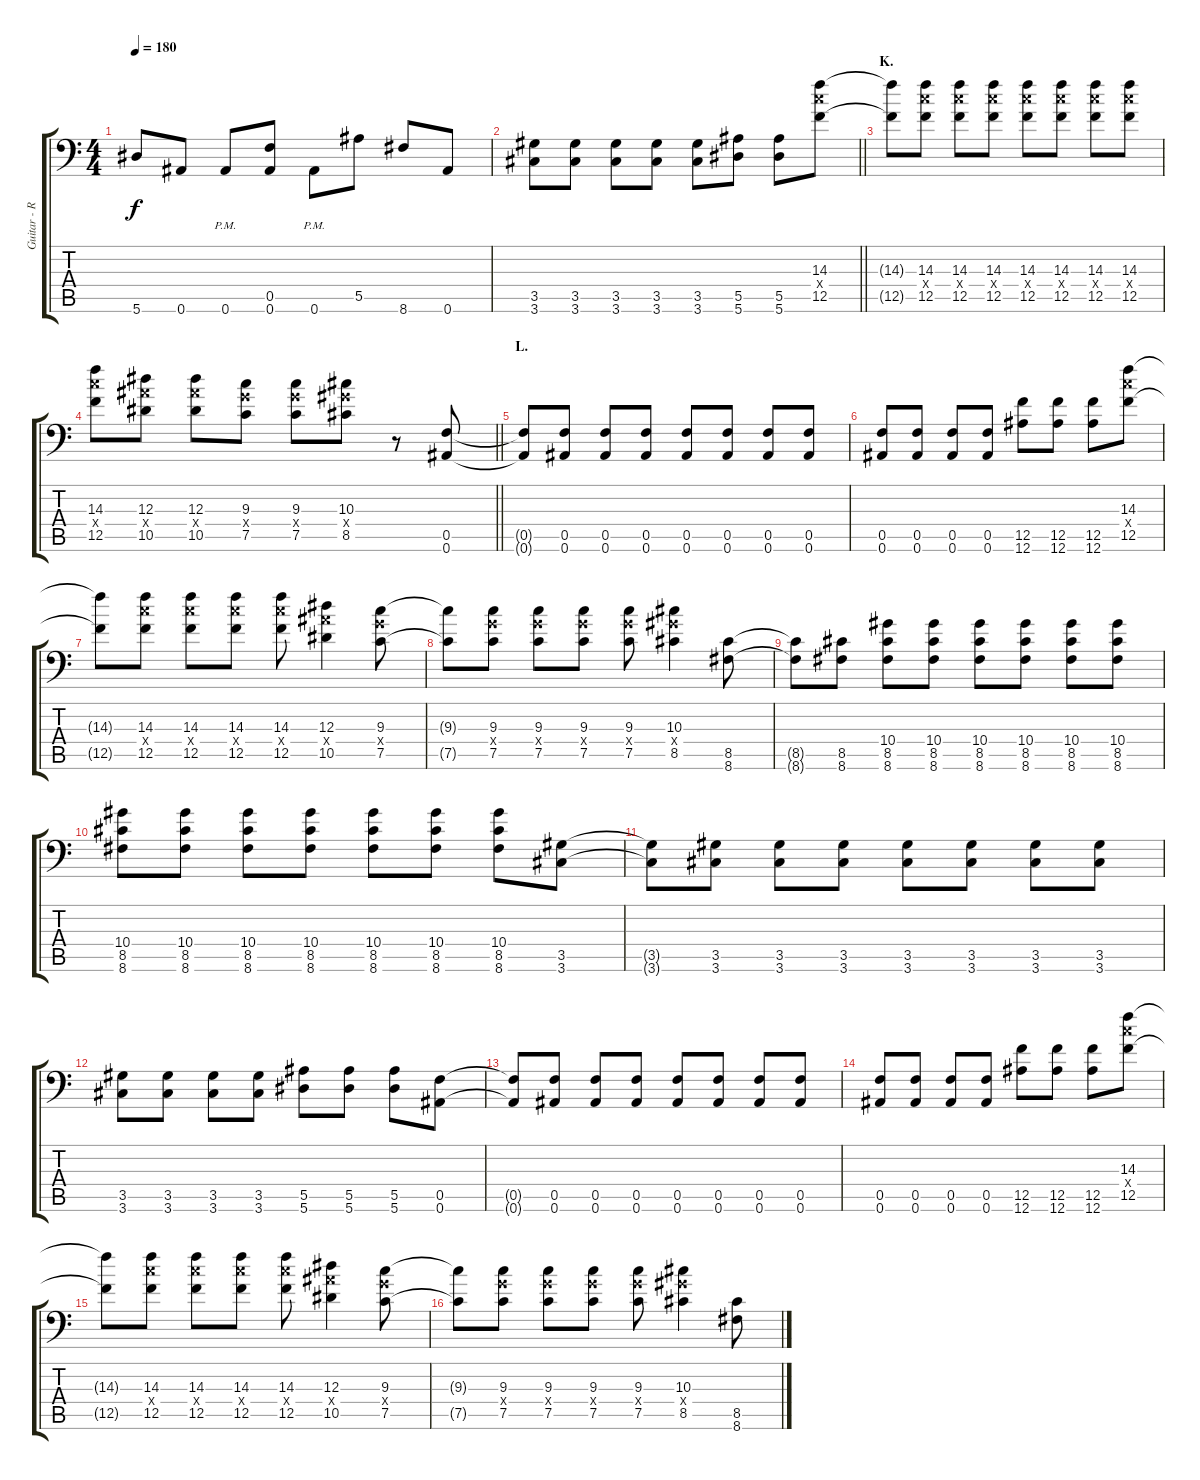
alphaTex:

\track ("Guitar - Right" "Guitar - R") {instrument distortionguitar}
\staff {score tabs}
\tuning (C4 G3 Eb3 Bb2 F2 Bb1) {hide}
\ts (4 4)
\tempo 180
\clef f4
\ks c
5.6.8{dy f} 0.6.8 0.6{pm}.8 (0.5 0.6).8 0.6{pm}.8 5.5.8 8.6.8 0.6.8 |
\barLineRight lightlight
(3.5 3.6).8 (3.5 3.6).8 (3.5 3.6).8 (3.5 3.6).8 (3.5 3.6).8 (5.5 5.6).8 (5.5 5.6).8 (14.3 14.4{x} 12.5).8 |
\section ("" "K.")
(14.3{t} 12.5{t}).8 (14.3 14.4{x} 12.5).8 (14.3 14.4{x} 12.5).8 (14.3 14.4{x} 12.5).8 (14.3 14.4{x} 12.5).8 (14.3 14.4{x} 12.5).8 (14.3 14.4{x} 12.5).8 (14.3 14.4{x} 12.5).8 |
\barLineRight lightlight
(14.3 14.4{x} 12.5).8 (12.3 12.4{x} 10.5).8 (12.3 12.4{x} 10.5).8 (9.3 9.4{x} 7.5).8 (9.3 9.4{x} 7.5).8 (10.3 10.4{x} 8.5).8 r.8 (0.5 0.6).8 |
\section ("" "L.")
(0.5{t} 0.6{t}).8 (0.5 0.6).8 (0.5 0.6).8 (0.5 0.6).8 (0.5 0.6).8 (0.5 0.6).8 (0.5 0.6).8 (0.5 0.6).8 |
(0.5 0.6).8 (0.5 0.6).8 (0.5 0.6).8 (0.5 0.6).8 (12.5 12.6).8 (12.5 12.6).8 (12.5 12.6).8 (14.3 14.4{x} 12.5).8 |
(14.3{t} 12.5{t}).8 (14.3 14.4{x} 12.5).8 (14.3 14.4{x} 12.5).8 (14.3 14.4{x} 12.5).8 (14.3 14.4{x} 12.5).8 (12.3 12.4{x} 10.5).4 (9.3 9.4{x} 7.5).8 |
(9.3{t} 7.5{t}).8 (9.3 9.4{x} 7.5).8 (9.3 9.4{x} 7.5).8 (9.3 9.4{x} 7.5).8 (9.3 9.4{x} 7.5).8 (10.3 10.4{x} 8.5).4 (8.5 8.6).8 |
(8.5{t} 8.6{t}).8 (8.5 8.6).8 (10.4 8.5 8.6).8 (10.4 8.5 8.6).8 (10.4 8.5 8.6).8 (10.4 8.5 8.6).8 (10.4 8.5 8.6).8 (10.4 8.5 8.6).8 |
(10.4 8.5 8.6).8 (10.4 8.5 8.6).8 (10.4 8.5 8.6).8 (10.4 8.5 8.6).8 (10.4 8.5 8.6).8 (10.4 8.5 8.6).8 (10.4 8.5 8.6).8 (3.5 3.6).8 |
(3.5{t} 3.6{t}).8 (3.5 3.6).8 (3.5 3.6).8 (3.5 3.6).8 (3.5 3.6).8 (3.5 3.6).8 (3.5 3.6).8 (3.5 3.6).8 |
(3.5 3.6).8 (3.5 3.6).8 (3.5 3.6).8 (3.5 3.6).8 (5.5 5.6).8 (5.5 5.6).8 (5.5 5.6).8 (0.5 0.6).8 |
(0.5{t} 0.6{t}).8 (0.5 0.6).8 (0.5 0.6).8 (0.5 0.6).8 (0.5 0.6).8 (0.5 0.6).8 (0.5 0.6).8 (0.5 0.6).8 |
(0.5 0.6).8 (0.5 0.6).8 (0.5 0.6).8 (0.5 0.6).8 (12.5 12.6).8 (12.5 12.6).8 (12.5 12.6).8 (14.3 14.4{x} 12.5).8 |
(14.3{t} 12.5{t}).8 (14.3 14.4{x} 12.5).8 (14.3 14.4{x} 12.5).8 (14.3 14.4{x} 12.5).8 (14.3 14.4{x} 12.5).8 (12.3 12.4{x} 10.5).4 (9.3 9.4{x} 7.5).8 |
(9.3{t} 7.5{t}).8 (9.3 9.4{x} 7.5).8 (9.3 9.4{x} 7.5).8 (9.3 9.4{x} 7.5).8 (9.3 9.4{x} 7.5).8 (10.3 10.4{x} 8.5).4 (8.5 8.6).8
